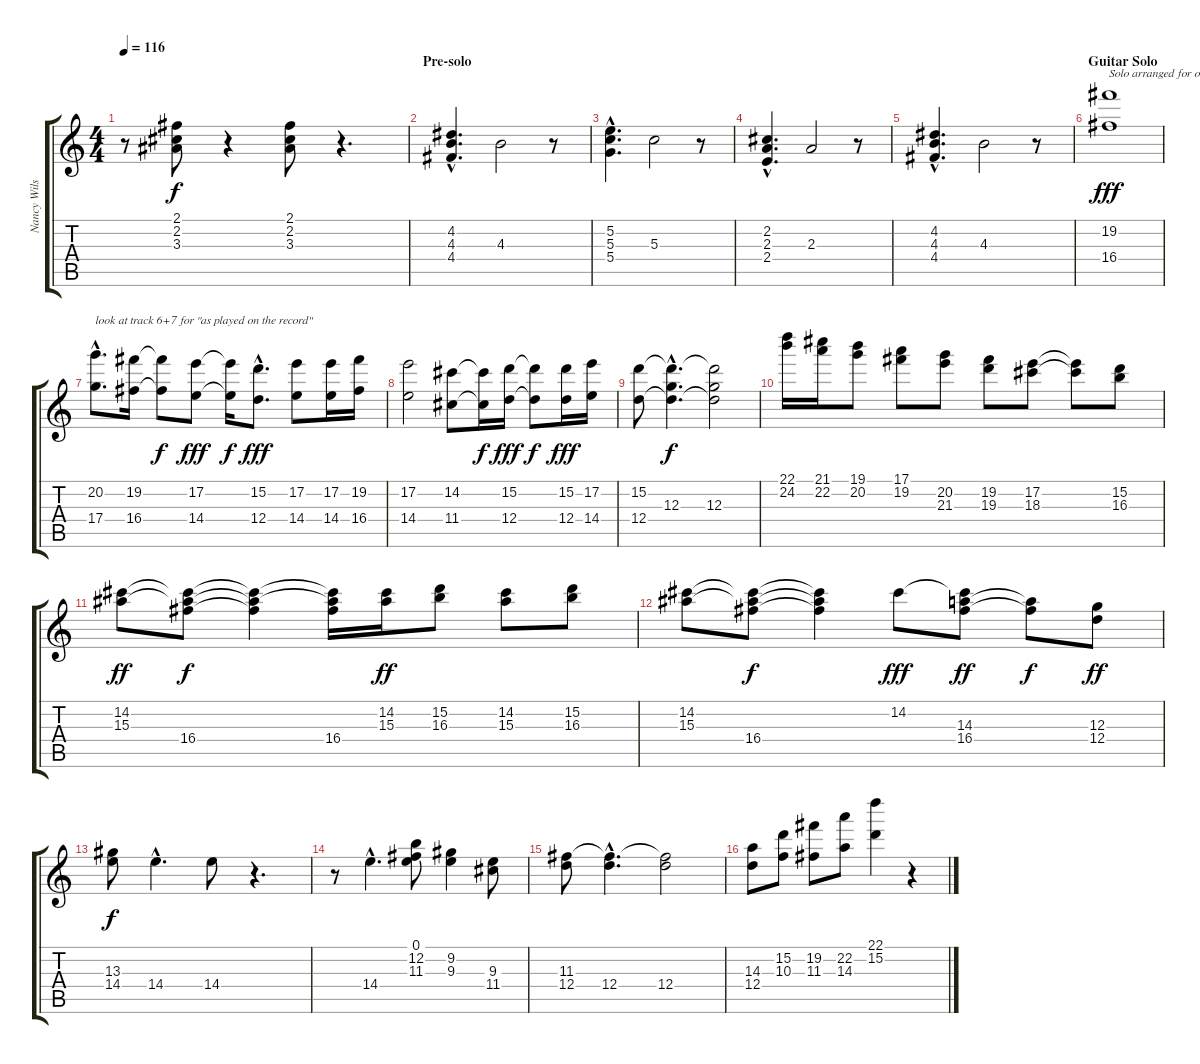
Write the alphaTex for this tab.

\track ("Nancy Wilson" "Nancy Wils") {instrument electricguitarclean}
\staff {score tabs}
\tuning (E4 B3 G3 D3 A2 E2) {hide}
\ts (4 4)
\tempo 116
\clef g2
\ks c
r.8{dy f} (2.1 2.2 3.3).8 r.4 (2.1 2.2 3.3).8 r.4{d} |
\section ("" "Pre-solo")
(4.2{hac} 4.3{hac} 4.4).4{d} 4.3.2 r.8 |
(5.2{hac} 5.3{hac} 5.4).4{d} 5.3.2 r.8 |
(2.2{hac} 2.3{hac} 2.4).4{d} 2.3.2 r.8 |
(4.2{hac} 4.3{hac} 4.4).4{d} 4.3.2 r.8 |
\section ("" "Guitar Solo")
(19.2 16.4).1{txt "Solo arranged for one guitar." dy fff} |
(20.2{hac} 17.4{hac}).8{d txt "look at track 6+7 for \"as played on the record\""} (19.2 16.4).16 (19.2{t} 16.4{t}).8{dy f} (17.2 14.4).8{dy fff} (17.2{t} 14.4{t}).16{dy f} (15.2{hac} 12.4{hac}).8{d dy fff} (17.2 14.4).8 (17.2 14.4).16 (19.2 16.4).16 |
(17.2 14.4).2 (14.2 11.4).8 (14.2{t} 11.4{t}).16{dy f} (15.2 12.4).16{dy fff} (15.2{t} 12.4{t}).8{dy f} (15.2 12.4).16{dy fff} (17.2 14.4).16 |
(15.2 12.4).8 (15.2{hac t} 12.3{hac} 12.4{hac t}).4{d dy f} (15.2{t} 12.3 12.4{t}).2 |
(22.1 24.2).16 (21.1 22.2).16 (19.1 20.2).8 (17.1 19.2).8 (20.2 21.3).8 (19.2 19.3).8 (17.2 18.3).8 (17.2{t} 18.3{t}).8 (15.2 16.3).8 |
(14.2 15.3).8{dy ff} (14.2{t} 15.3{t} 16.4).8{dy f} (14.2{t} 15.3{t} 16.4{t}).4 (14.2{t} 15.3{t} 16.4).16 (14.2 15.3).16{dy ff} (15.2 16.3).8 (14.2 15.3).8 (15.2 16.3).8 |
(14.2 15.3).8 (14.2{t} 15.3{t} 16.4).8{dy f} (14.2{t} 15.3{t} 16.4{t}).4 14.2.8{dy fff} (14.2{t} 14.3 16.4).8{dy ff} (14.3{t} 16.4{t}).8{dy f} (12.3 12.4).8{dy ff} |
(13.3 14.4).8{dy f} 14.4{hac}.4{d} 14.4.8 r.4{d} |
r.8 14.4{hac}.4{d} (0.1 12.2 11.3).8 (9.2 9.3).4 (9.3 11.4).8 |
(11.3 12.4).8 (11.3{hac t} 12.4{hac}).4{d} (11.3{t} 12.4).2 |
(14.3 12.4).8 (15.2 10.3).8 (19.2 11.3).8 (22.2 14.3).8 (22.1 15.2).4 r.4
